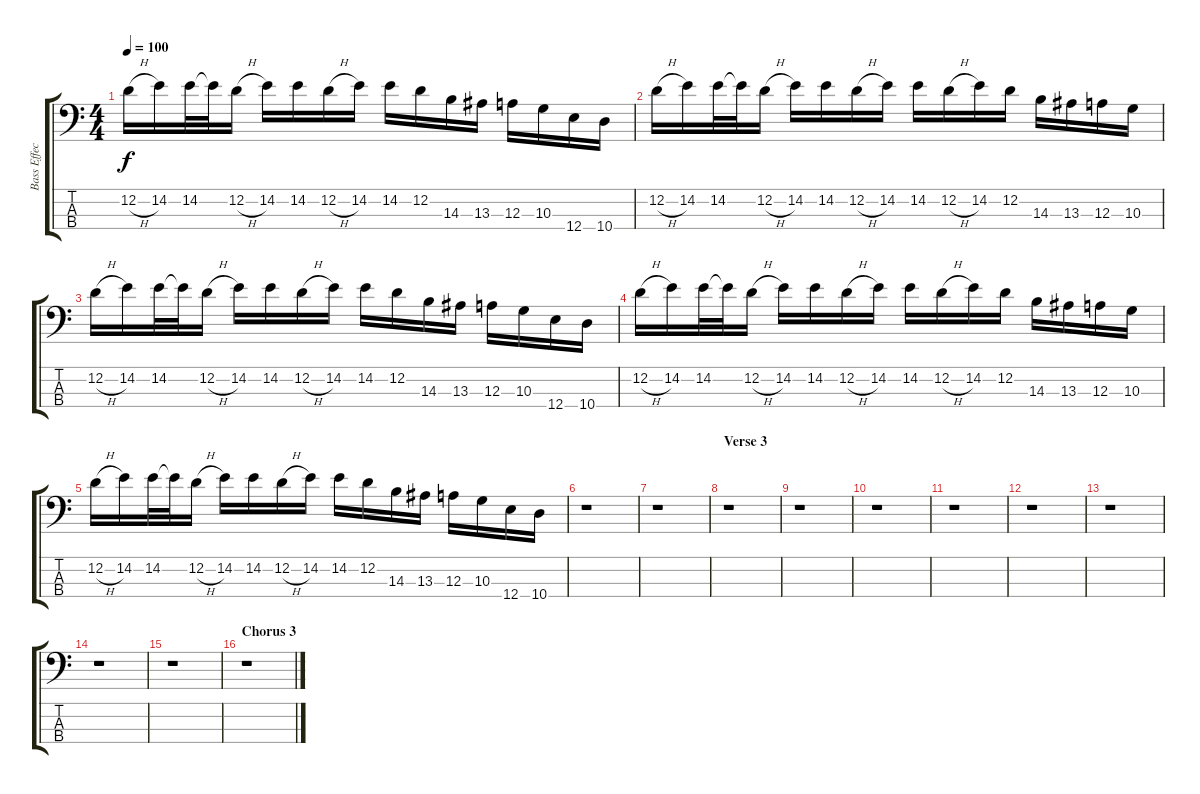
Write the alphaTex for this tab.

\track ("Bass Effect - Flea" "Bass Effec") {instrument overdrivenguitar}
\staff {score tabs}
\tuning (G2 D2 A1 E1) {hide}
\ts (4 4)
\tempo 100
\clef f4
\ks c
12.2{h}.16{dy f} 14.2.16 14.2.32 14.2{t}.32 12.2{h}.16 14.2.16 14.2.16 12.2{h}.16 14.2.16 14.2.16 12.2.16 14.3.16 13.3.16 12.3.16 10.3.16 12.4.16 10.4.16 |
12.2{h}.16 14.2.16 14.2.32 14.2{t}.32 12.2{h}.16 14.2.16 14.2.16 12.2{h}.16 14.2.16 14.2.16 12.2{h}.16 14.2.16 12.2.16 14.3.16 13.3.16 12.3.16 10.3.16 |
12.2{h}.16 14.2.16 14.2.32 14.2{t}.32 12.2{h}.16 14.2.16 14.2.16 12.2{h}.16 14.2.16 14.2.16 12.2.16 14.3.16 13.3.16 12.3.16 10.3.16 12.4.16 10.4.16 |
12.2{h}.16 14.2.16 14.2.32 14.2{t}.32 12.2{h}.16 14.2.16 14.2.16 12.2{h}.16 14.2.16 14.2.16 12.2{h}.16 14.2.16 12.2.16 14.3.16 13.3.16 12.3.16 10.3.16 |
12.2{h}.16 14.2.16 14.2.32 14.2{t}.32 12.2{h}.16 14.2.16 14.2.16 12.2{h}.16 14.2.16 14.2.16 12.2.16 14.3.16 13.3.16 12.3.16 10.3.16 12.4.16 10.4.16 |
r.1 |
r.1 |
\section ("" "Verse 3")
r.1 |
r.1 |
r.1 |
r.1 |
r.1 |
r.1 |
r.1 |
r.1 |
\section ("" "Chorus 3")
r.1
